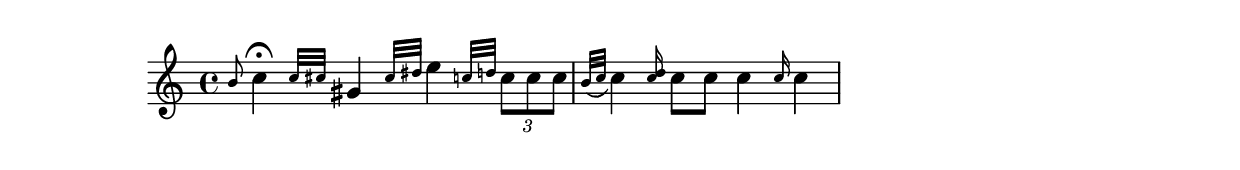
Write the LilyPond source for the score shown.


\version "2.2.0"

\header{
texidoc="
Grace notes are typeset as an encapsulated piece of music. You can
have beams, notes, chords, stems etc. within a @code{\grace} section.
Slurs that start within a grace section, but are not ended are attached
to the next normal note.  Grace notes have zero duration.  If there
are tuplets, the grace notes will not be under the brace.  Grace notes
can have accidentals, but they are (currently) spaced at a fixed
distance.  Grace notes (of course) come before the accidentals of the
main note.  Grace notes can also be positioned after the main note.

Grace notes without beams should have a slash, if @code{flagStyle} is
not set.  Main note scripts do not end up on the grace note.

"
}

\score {\notes \context Voice = VA \relative c'' {
	\grace b8 c4\fermata
	\grace {  c32[ cis32] } gis4
	\grace {  cis32[ dis32] } e4
	\grace {  c32[ d] }\times 2/3 {  c8[ c c] }
	 \grace {  b32[ ( c32] }   c4)
	\grace  <c d>16  c8[ c8]
%	\grace  c16  c8[ c8]
        %% broken?
	%%\grace  { \set Grace.graceAlignPosition = \right c16} c4
	c4 \grace  { c16 } c4
}
\paper {raggedright = ##t}
\midi{ }
}

